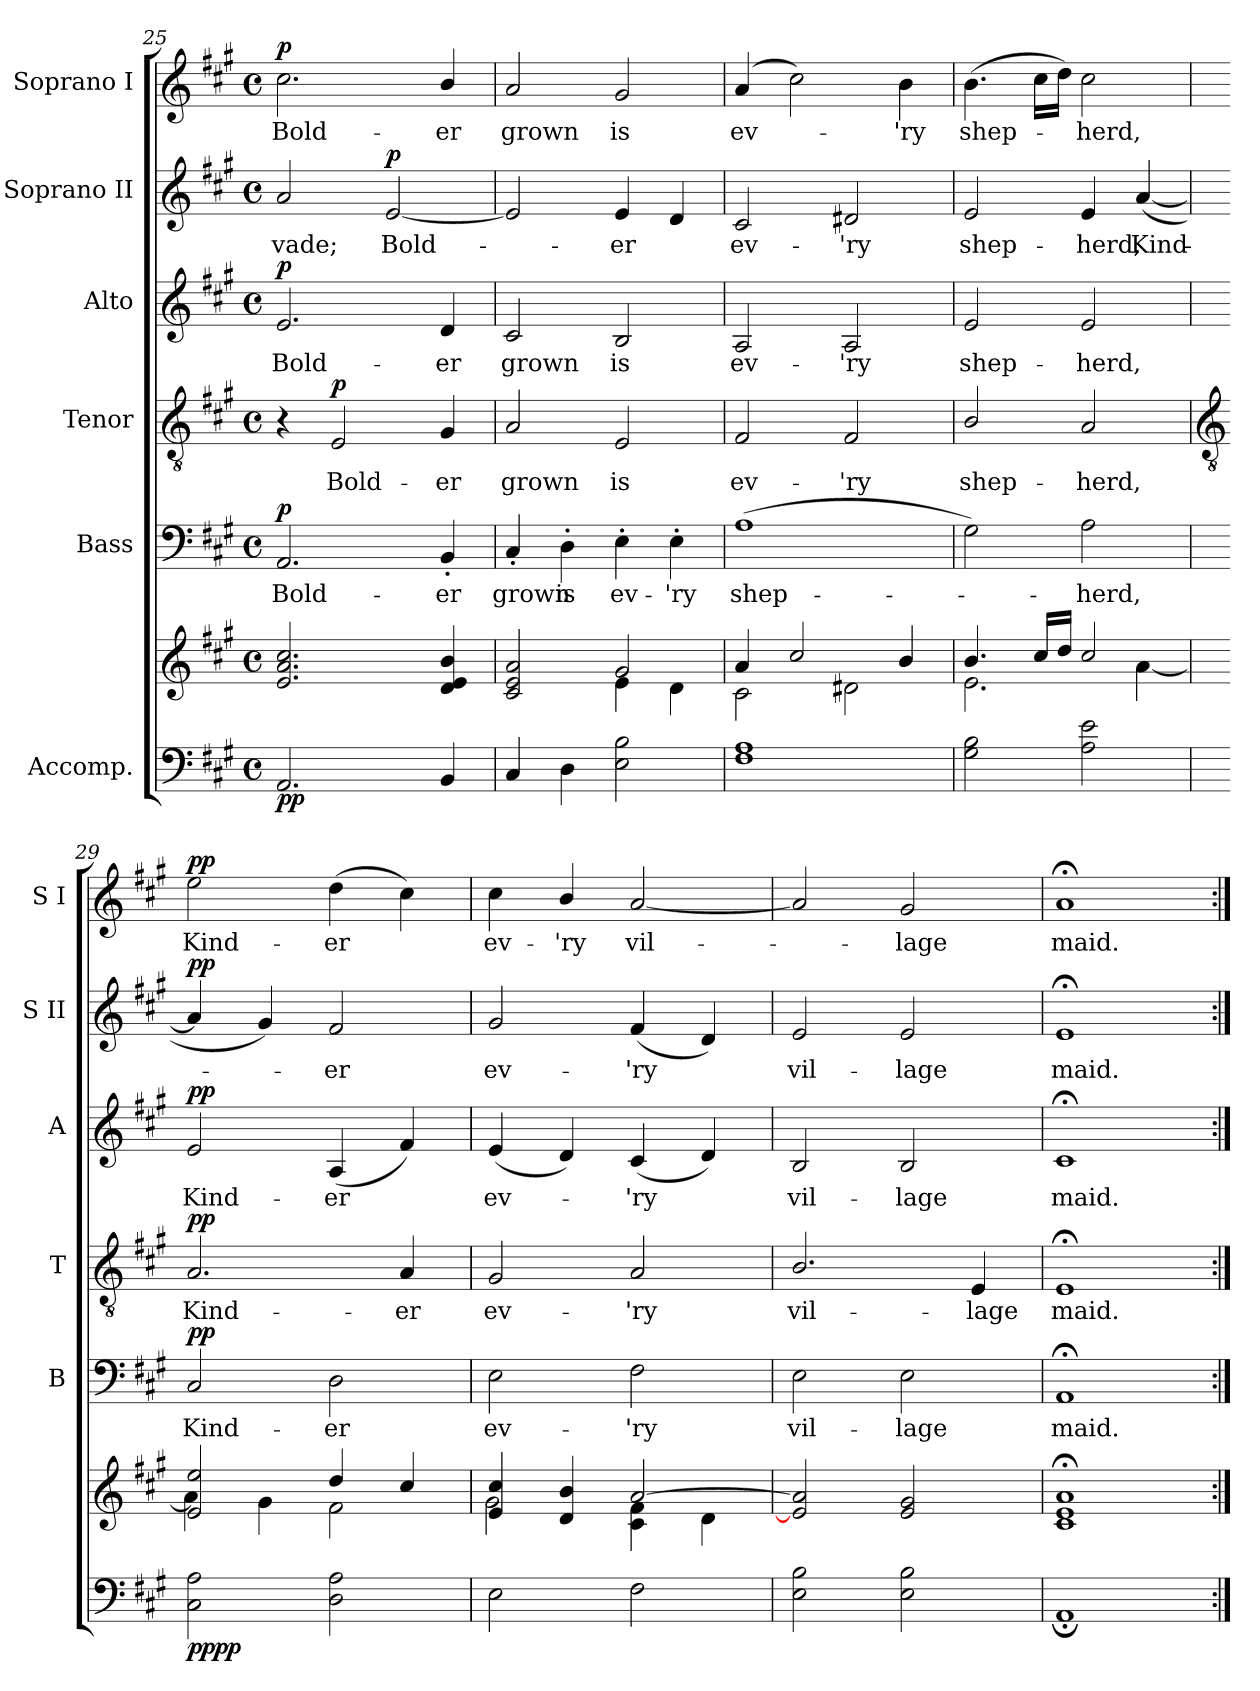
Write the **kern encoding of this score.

**kern	**kern	**dynam	**kern	**text	**dynam	**kern	**text	**dynam	**kern	**text	**dynam	**kern	**text	**dynam	**kern	**text	**dynam
*part6	*part6	*part6	*part5	*part5	*part5	*part4	*part4	*part4	*part3	*part3	*part3	*part2	*part2	*part2	*part1	*part1	*part1
*staff7	*staff6	*staff6/7	*staff5	*staff5	*staff5	*staff4	*staff4	*staff4	*staff3	*staff3	*staff3	*staff2	*staff2	*staff2	*staff1	*staff1	*staff1
*I"Accomp.	*	*	*I"Bass	*	*	*I"Tenor	*	*	*I"Alto	*	*	*I"Soprano II	*	*	*I"Soprano I	*	*
*	*	*	*I'B	*	*	*I'T	*	*	*I'A	*	*	*I'S II	*	*	*I'S I	*	*
!!LO:LB:g=z
*clefF4	*clefG2	*	*clefF4	*	*	*clefGv2	*	*	*clefG2	*	*	*clefG2	*	*	*clefG2	*	*
*k[f#c#g#]	*k[f#c#g#]	*	*k[f#c#g#]	*	*	*k[f#c#g#]	*	*	*k[f#c#g#]	*	*	*k[f#c#g#]	*	*	*k[f#c#g#]	*	*
*A:	*A:	*	*A:	*	*	*A:	*	*	*A:	*	*	*A:	*	*	*A:	*	*
*M4/4	*M4/4	*	*M4/4	*	*	*M4/4	*	*	*M4/4	*	*	*M4/4	*	*	*M4/4	*	*
*met(c)	*met(c)	*	*met(c)	*	*	*met(c)	*	*	*met(c)	*	*	*met(c)	*	*	*met(c)	*	*
=25	=25	=25	=25	=25	=25	=25	=25	=25	=25	=25	=25	=25	=25	=25	=25	=25	=25
*	*^	*	*	*	*	*	*	*	*	*	*	*	*	*	*	*	*
!	!	!	!LO:DY:b=2	!	!LO:LY:b	!	!	!	!	!	!LO:LY:b	!	!	!LO:LY:b	!	!	!LO:LY:b	!
!	!	!	!LO:DY:n=1:b	!	!	!LO:DY:b	!	!	!	!	!	!LO:DY:b	!	!	!	!	!	!LO:DY:b
2.AA	2.e/ 2.a/ 2.cc#/	1ryy	p p	2.AA	Bold-	p	4r	.	.	2.e	Bold-	p	2a	-vade;	.	2.cc#	Bold-	p
!	!	!	!	!	!	!	!	!LO:LY:b	!LO:DY:b	!	!	!	!	!	!	!	!	!
.	.	.	.	.	.	.	2E	Bold-	p	.	.	.	.	.	.	.	.	.
!	!	!	!	!	!	!	!	!	!	!	!	!	!	!LO:LY:b	!LO:DY:b	!	!	!
.	.	.	.	.	.	.	.	.	.	.	.	.	[2e	Bold-	p	.	.	.
!	!	!	!	!	!LO:LY:b	!	!	!LO:LY:b	!	!	!LO:LY:b	!	!	!	!	!	!LO:LY:b	!
4BB	4d/ 4e/ 4b/	.	.	4BB'	-er	.	4G#	-er	.	4d	-er	.	.	.	.	4b/	-er	.
=26	=26	=26	=26	=26	=26	=26	=26	=26	=26	=26	=26	=26	=26	=26	=26	=26	=26	=26
!	!	!	!	!	!LO:LY:b	!	!	!LO:LY:b	!	!	!LO:LY:b	!	!	!	!	!	!LO:LY:b	!
4C#	2c#/ 2e/ 2a/	2ryy	.	4C#'	grown	.	2A	grown	.	2c#	grown	.	2e]	.	.	2a	grown	.
!	!	!	!	!	!LO:LY:b	!	!	!	!	!	!	!	!	!	!	!	!	!
4D	.	.	.	4D'	is	.	.	.	.	.	.	.	.	.	.	.	.	.
!	!	!	!	!	!LO:LY:b	!	!	!LO:LY:b	!	!	!LO:LY:b	!	!	!LO:LY:b	!	!	!LO:LY:b	!
2E 2B	2g#/	4e\	.	4E'	ev-	.	2E	is	.	2B	is	.	4e	er	.	2g#	is	.
!	!	!	!	!	!LO:LY:b	!	!	!	!	!	!	!	!	!	!	!	!	!
.	.	4d\	.	4E'	-'ry	.	.	.	.	.	.	.	4d	.	.	.	.	.
=27	=27	=27	=27	=27	=27	=27	=27	=27	=27	=27	=27	=27	=27	=27	=27	=27	=27	=27
!	!	!	!	!	!LO:LY:b	!	!	!LO:LY:b	!	!	!LO:LY:b	!	!	!LO:LY:b	!	!	!LO:LY:b	!
1F# 1A	4a/	2c#\	.	(>1A	shep-	.	2F#	ev-	.	2A	ev-	.	2c#	ev-	.	(<4a	ev-	.
.	2cc#/	.	.	.	.	.	.	.	.	.	.	.	.	.	.	2cc#)	.	.
!	!	!	!	!	!	!	!	!LO:LY:b	!	!	!LO:LY:b	!	!	!LO:LY:b	!	!	!	!
.	.	2d#X\	.	.	.	.	2F#	-'ry	.	2A	-'ry	.	2d#X	-'ry	.	.	.	.
!	!	!	!	!	!	!	!	!	!	!	!	!	!	!	!	!	!LO:LY:b	!
.	4b/	.	.	.	.	.	.	.	.	.	.	.	.	.	.	4b	'ry	.
=28	=28	=28	=28	=28	=28	=28	=28	=28	=28	=28	=28	=28	=28	=28	=28	=28	=28	=28
!	!	!	!	!	!	!	!	!LO:LY:b	!	!	!LO:LY:b	!	!	!LO:LY:b	!	!	!LO:LY:b	!
2G# 2B	4.b/	2.e\	.	2G#)	.	.	2B/	shep-	.	2e	shep-	.	2e	shep-	.	(>4.b	shep-	.
.	16cc#/LL	.	.	.	.	.	.	.	.	.	.	.	.	.	.	16cc#LL	.	.
.	16dd/JJ	.	.	.	.	.	.	.	.	.	.	.	.	.	.	16ddJJ)	.	.
!	!	!	!	!	!LO:LY:b	!	!	!LO:LY:b	!	!	!LO:LY:b	!	!	!LO:LY:b	!	!	!LO:LY:b	!
2A 2e	2cc#/	.	.	2A	herd,	.	2A	-herd,	.	2e	-herd,	.	4e	-herd,	.	2cc#	herd,	.
!	!	!	!	!	!	!	!	!	!	!	!	!	!	!LO:LY:b	!	!	!	!
.	.	[4a\	.	.	.	.	.	.	.	.	.	.	(<[4a	Kind-	.	.	.	.
!!LO:LB:g=z
=29	=29	=29	=29	=29	=29	=29	=29	=29	=29	=29	=29	=29	=29	=29	=29	=29	=29	=29
*	*	*	*	*	*	*	*clefGv2	*	*	*	*	*	*	*	*	*	*	*
*^	*	*	*	*	*	*	*	*	*	*	*	*	*	*	*	*	*	*
!	!	!	!	!LO:DY:b=2	!	!LO:LY:b	!	!	!LO:LY:b	!	!	!LO:LY:b	!	!	!	!	!	!LO:LY:b	!
!	!	!	!	!LO:DY:n=1:b	!	!	!LO:DY:b	!	!	!LO:DY:b	!	!	!LO:DY:b	!	!	!LO:DY:b	!	!	!LO:DY:b
1ryy	2C#\ 2A\	2e/ 2ee/	4a\]	pp pp	2C#	Kind-	pp	2.A	Kind-	pp	2e	Kind-	pp	4a]	.	pp	2ee	Kind-	pp
.	.	.	4g#\	.	.	.	.	.	.	.	.	.	.	4g#)	.	.	.	.	.
!	!	!	!	!	!	!LO:LY:b	!	!	!	!	!	!LO:LY:b	!	!	!LO:LY:b	!	!	!LO:LY:b	!
.	2D\ 2A\	4dd/	2f#\	.	2D	-er	.	.	.	.	(<4A	-er	.	2f#	er	.	(>4dd	-er	.
!	!	!	!	!	!	!	!	!	!LO:LY:b	!	!	!	!	!	!	!	!	!	!
.	.	4cc#/	.	.	.	.	.	4A	-er	.	4f#)	.	.	.	.	.	4cc#)	.	.
=30	=30	=30	=30	=30	=30	=30	=30	=30	=30	=30	=30	=30	=30	=30	=30	=30	=30	=30	=30
!	!	!	!	!	!	!LO:LY:b	!	!	!LO:LY:b	!	!	!LO:LY:b	!	!	!LO:LY:b	!	!	!LO:LY:b	!
1ryy	2E\	4e/ 4cc#/	2g#\	.	2E	ev-	.	2G#	ev-	.	(<4e	ev-	.	2g#	ev-	.	4cc#	ev-	.
!	!	!	!	!	!	!	!	!	!	!	!	!	!	!	!	!	!	!LO:LY:b	!
.	.	4d/ 4b/	.	.	.	.	.	.	.	.	4d)	.	.	.	.	.	4b/	-'ry	.
!	!	!	!	!	!	!LO:LY:b	!	!	!LO:LY:b	!	!	!LO:LY:b	!	!	!LO:LY:b	!	!	!LO:LY:b	!
.	2F#\	[2a/	4c#\ 4f#\	.	2F#	-'ry	.	2A	-'ry	.	(<4c#	'ry	.	(<4f#	-'ry	.	[2a	vil-	.
.	.	.	4d\	.	.	.	.	.	.	.	4d)	.	.	4d)	.	.	.	.	.
=31	=31	=31	=31	=31	=31	=31	=31	=31	=31	=31	=31	=31	=31	=31	=31	=31	=31	=31	=31
!	!	!	!	!	!	!LO:LY:b	!	!	!LO:LY:b	!	!	!LO:LY:b	!	!	!LO:LY:b	!	!	!	!
1ryy	2E\ 2B\	2e/] 2a/]	1ryy	.	2E	vil-	.	2.B/	vil-	.	2B	vil-	.	2e	vil-	.	2a]	.	.
!	!	!	!	!	!	!LO:LY:b	!	!	!	!	!	!LO:LY:b	!	!	!LO:LY:b	!	!	!LO:LY:b	!
.	2E\ 2B\	2e/ 2g#/	.	.	2E	-lage	.	.	.	.	2B	-lage	.	2e	-lage	.	2g#	lage	.
!	!	!	!	!	!	!	!	!	!LO:LY:b	!	!	!	!	!	!	!	!	!	!
.	.	.	.	.	.	.	.	4E	-lage	.	.	.	.	.	.	.	.	.	.
=32	=32	=32	=32	=32	=32	=32	=32	=32	=32	=32	=32	=32	=32	=32	=32	=32	=32	=32	=32
!	!	!	!	!	!	!LO:LY:b	!	!	!LO:LY:b	!	!	!LO:LY:b	!	!	!LO:LY:b	!	!	!LO:LY:b	!
1ryy	1AA;<\	1c#/;< 1e/;< 1a/;<	1ryy	.	1AA;<	maid.	.	1E;<	maid.	.	1c#;<	maid.	.	1e;<	maid.	.	1a;<	maid.	.
*v	*v	*	*	*	*	*	*	*	*	*	*	*	*	*	*	*	*	*	*
*	*v	*v	*	*	*	*	*	*	*	*	*	*	*	*	*	*	*	*
=:|!	=:|!	=:|!	=:|!	=:|!	=:|!	=:|!	=:|!	=:|!	=:|!	=:|!	=:|!	=:|!	=:|!	=:|!	=:|!	=:|!	=:|!
*-	*-	*-	*-	*-	*-	*-	*-	*-	*-	*-	*-	*-	*-	*-	*-	*-	*-
